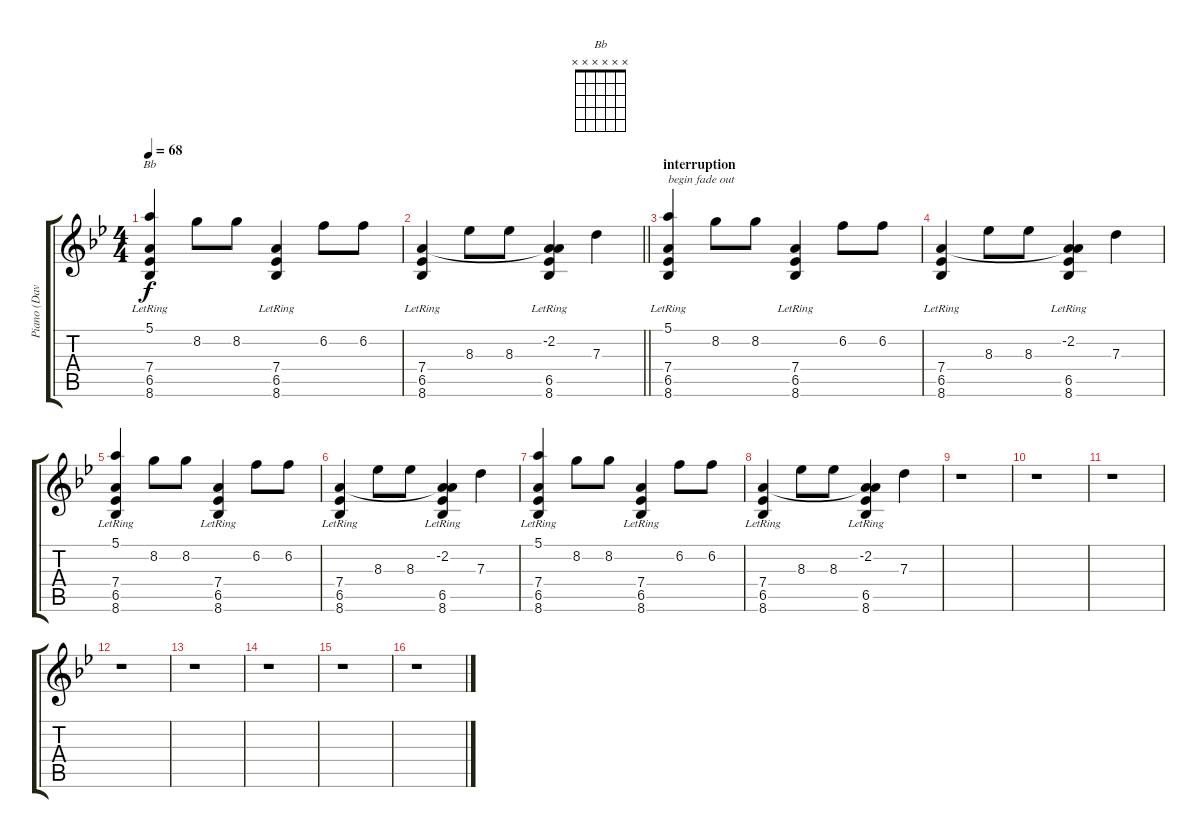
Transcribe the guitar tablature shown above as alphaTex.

\track ("Piano (Davies)" "Piano (Dav") {instrument acousticgrandpiano}
\staff {score tabs}
\tuning (E5 B4 G4 D4 A3 D3) {hide}
\chord ("Bb" x x x x x x)
\ts (4 4)
\tempo 68
\clef g2
\ks bb
(5.1 7.4{lr} 6.5{lr} 8.6{lr}).4{ch "Bb" dy f} 8.2.8 8.2.8 (7.4{lr} 6.5{lr} 8.6{lr}).4 6.2.8 6.2.8 |
\barLineRight lightlight
(7.4{lr} 6.5{lr} 8.6{lr}).4 8.3.8 8.3.8 (-2.2{lr} 7.4{lr t} 6.5{lr} 8.6{lr}).4 7.3.4 |
\section ("" "interruption")
(5.1 7.4{lr} 6.5{lr} 8.6{lr}).4{txt "begin fade out" volume 5} 8.2.8 8.2.8 (7.4{lr} 6.5{lr} 8.6{lr}).4 6.2.8 6.2.8 |
(7.4{lr} 6.5{lr} 8.6{lr}).4 8.3.8 8.3.8 (-2.2{lr} 7.4{lr t} 6.5{lr} 8.6{lr}).4 7.3.4 |
(5.1 7.4{lr} 6.5{lr} 8.6{lr}).4 8.2.8 8.2.8 (7.4{lr} 6.5{lr} 8.6{lr}).4 6.2.8 6.2.8 |
(7.4{lr} 6.5{lr} 8.6{lr}).4 8.3.8 8.3.8 (-2.2{lr} 7.4{lr t} 6.5{lr} 8.6{lr}).4 7.3.4 |
(5.1 7.4{lr} 6.5{lr} 8.6{lr}).4{volume 0} 8.2.8 8.2.8 (7.4{lr} 6.5{lr} 8.6{lr}).4 6.2.8 6.2.8 |
(7.4{lr} 6.5{lr} 8.6{lr}).4 8.3.8 8.3.8 (-2.2{lr} 7.4{lr t} 6.5{lr} 8.6{lr}).4 7.3.4 |
r.1 |
r.1 |
r.1 |
r.1 |
r.1 |
r.1 |
r.1 |
r.1
